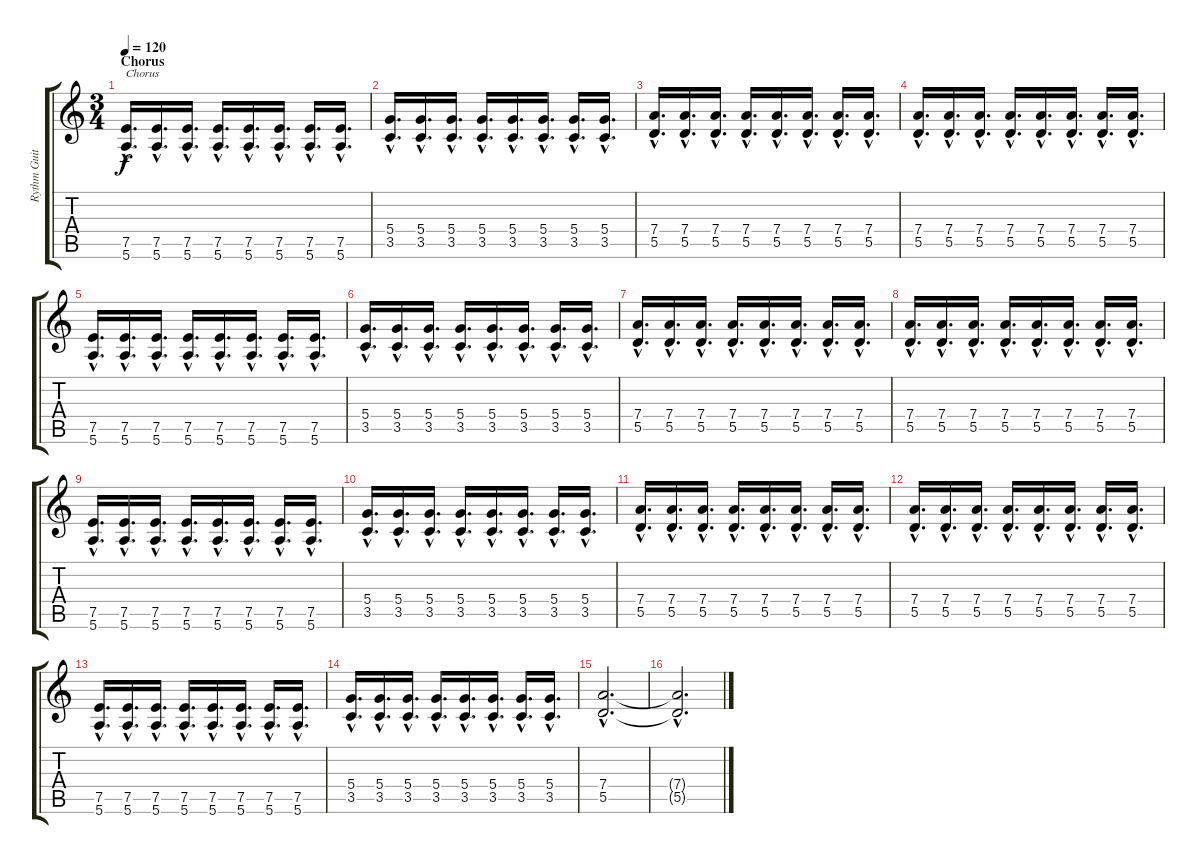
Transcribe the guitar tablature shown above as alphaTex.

\track ("Rythm Guitar (alex)" "Rythm Guit") {instrument distortionguitar}
\staff {score tabs}
\tuning (E4 B3 G3 D3 A2 E2) {hide}
\ts (3 4)
\section ("" "Chorus")
\tempo 120
\clef g2
\ks c
(7.5{hac} 5.6{hac}).16{d txt "Chorus" dy f} (7.5{hac} 5.6{hac}).16{d} (7.5{hac} 5.6{hac}).16{d} (7.5{hac} 5.6{hac}).16{d} (7.5{hac} 5.6{hac}).16{d} (7.5{hac} 5.6{hac}).16{d} (7.5{hac} 5.6{hac}).16{d} (7.5{hac} 5.6{hac}).16{d} |
(5.4{hac} 3.5{hac}).16{d} (5.4{hac} 3.5{hac}).16{d} (5.4{hac} 3.5{hac}).16{d} (5.4{hac} 3.5{hac}).16{d} (5.4{hac} 3.5{hac}).16{d} (5.4{hac} 3.5{hac}).16{d} (5.4{hac} 3.5{hac}).16{d} (5.4{hac} 3.5{hac}).16{d} |
(7.4{hac} 5.5{hac}).16{d} (7.4{hac} 5.5{hac}).16{d} (7.4{hac} 5.5{hac}).16{d} (7.4{hac} 5.5{hac}).16{d} (7.4{hac} 5.5{hac}).16{d} (7.4{hac} 5.5{hac}).16{d} (7.4{hac} 5.5{hac}).16{d} (7.4{hac} 5.5{hac}).16{d} |
(7.4{hac} 5.5{hac}).16{d} (7.4{hac} 5.5{hac}).16{d} (7.4{hac} 5.5{hac}).16{d} (7.4{hac} 5.5{hac}).16{d} (7.4{hac} 5.5{hac}).16{d} (7.4{hac} 5.5{hac}).16{d} (7.4{hac} 5.5{hac}).16{d} (7.4{hac} 5.5{hac}).16{d} |
(7.5{hac} 5.6{hac}).16{d} (7.5{hac} 5.6{hac}).16{d} (7.5{hac} 5.6{hac}).16{d} (7.5{hac} 5.6{hac}).16{d} (7.5{hac} 5.6{hac}).16{d} (7.5{hac} 5.6{hac}).16{d} (7.5{hac} 5.6{hac}).16{d} (7.5{hac} 5.6{hac}).16{d} |
(5.4{hac} 3.5{hac}).16{d} (5.4{hac} 3.5{hac}).16{d} (5.4{hac} 3.5{hac}).16{d} (5.4{hac} 3.5{hac}).16{d} (5.4{hac} 3.5{hac}).16{d} (5.4{hac} 3.5{hac}).16{d} (5.4{hac} 3.5{hac}).16{d} (5.4{hac} 3.5{hac}).16{d} |
(7.4{hac} 5.5{hac}).16{d} (7.4{hac} 5.5{hac}).16{d} (7.4{hac} 5.5{hac}).16{d} (7.4{hac} 5.5{hac}).16{d} (7.4{hac} 5.5{hac}).16{d} (7.4{hac} 5.5{hac}).16{d} (7.4{hac} 5.5{hac}).16{d} (7.4{hac} 5.5{hac}).16{d} |
(7.4{hac} 5.5{hac}).16{d} (7.4{hac} 5.5{hac}).16{d} (7.4{hac} 5.5{hac}).16{d} (7.4{hac} 5.5{hac}).16{d} (7.4{hac} 5.5{hac}).16{d} (7.4{hac} 5.5{hac}).16{d} (7.4{hac} 5.5{hac}).16{d} (7.4{hac} 5.5{hac}).16{d} |
(7.5{hac} 5.6{hac}).16{d} (7.5{hac} 5.6{hac}).16{d} (7.5{hac} 5.6{hac}).16{d} (7.5{hac} 5.6{hac}).16{d} (7.5{hac} 5.6{hac}).16{d} (7.5{hac} 5.6{hac}).16{d} (7.5{hac} 5.6{hac}).16{d} (7.5{hac} 5.6{hac}).16{d} |
(5.4{hac} 3.5{hac}).16{d} (5.4{hac} 3.5{hac}).16{d} (5.4{hac} 3.5{hac}).16{d} (5.4{hac} 3.5{hac}).16{d} (5.4{hac} 3.5{hac}).16{d} (5.4{hac} 3.5{hac}).16{d} (5.4{hac} 3.5{hac}).16{d} (5.4{hac} 3.5{hac}).16{d} |
(7.4{hac} 5.5{hac}).16{d} (7.4{hac} 5.5{hac}).16{d} (7.4{hac} 5.5{hac}).16{d} (7.4{hac} 5.5{hac}).16{d} (7.4{hac} 5.5{hac}).16{d} (7.4{hac} 5.5{hac}).16{d} (7.4{hac} 5.5{hac}).16{d} (7.4{hac} 5.5{hac}).16{d} |
(7.4{hac} 5.5{hac}).16{d} (7.4{hac} 5.5{hac}).16{d} (7.4{hac} 5.5{hac}).16{d} (7.4{hac} 5.5{hac}).16{d} (7.4{hac} 5.5{hac}).16{d} (7.4{hac} 5.5{hac}).16{d} (7.4{hac} 5.5{hac}).16{d} (7.4{hac} 5.5{hac}).16{d} |
(7.5{hac} 5.6{hac}).16{d} (7.5{hac} 5.6{hac}).16{d} (7.5{hac} 5.6{hac}).16{d} (7.5{hac} 5.6{hac}).16{d} (7.5{hac} 5.6{hac}).16{d} (7.5{hac} 5.6{hac}).16{d} (7.5{hac} 5.6{hac}).16{d} (7.5{hac} 5.6{hac}).16{d} |
(5.4{hac} 3.5{hac}).16{d} (5.4{hac} 3.5{hac}).16{d} (5.4{hac} 3.5{hac}).16{d} (5.4{hac} 3.5{hac}).16{d} (5.4{hac} 3.5{hac}).16{d} (5.4{hac} 3.5{hac}).16{d} (5.4{hac} 3.5{hac}).16{d} (5.4{hac} 3.5{hac}).16{d} |
(7.4{hac} 5.5{hac}).2{d} |
(7.4{hac t} 5.5{hac t}).2{d}
